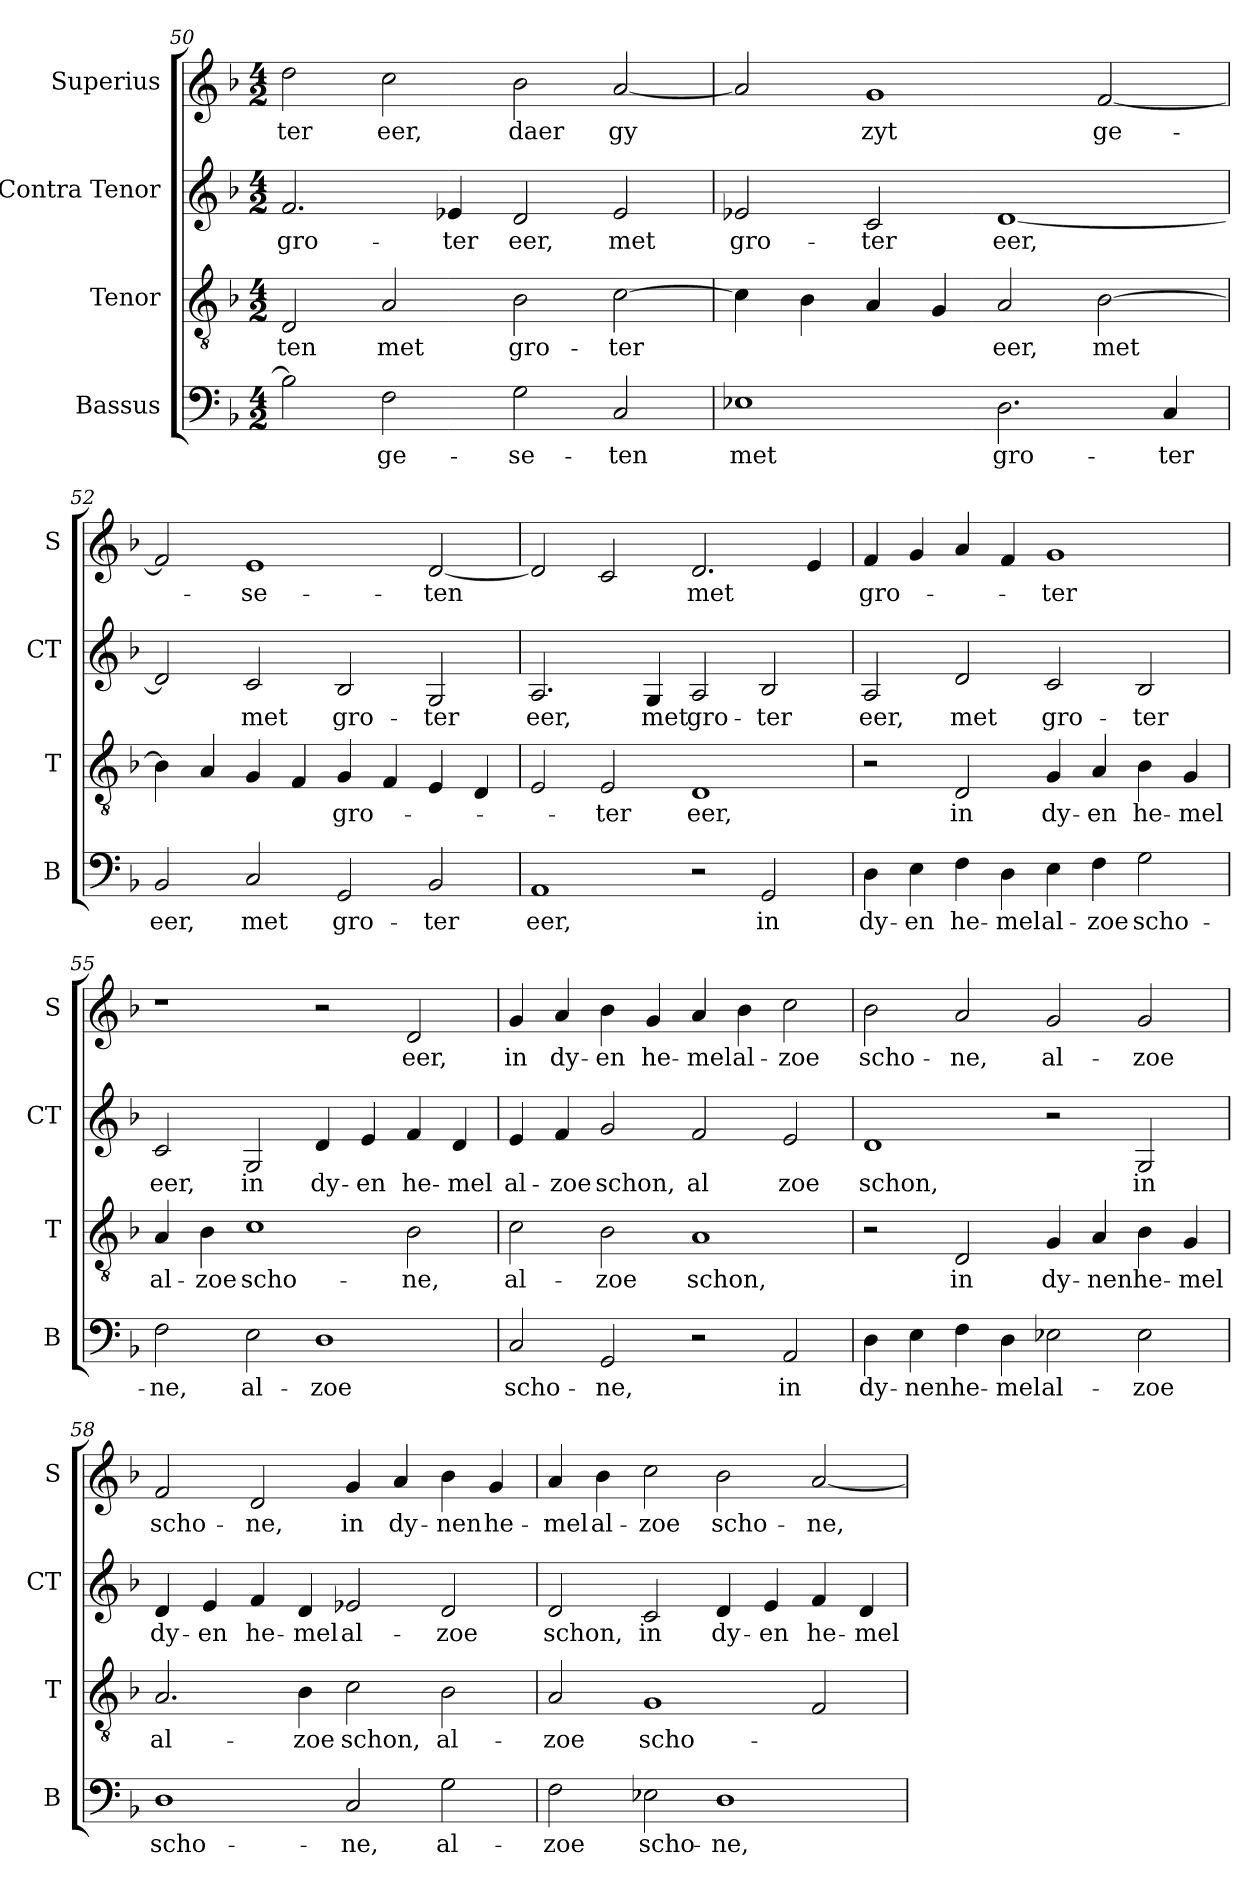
**kern	**text	**kern	**text	**kern	**text	**kern	**text
*part4	*part4	*part3	*part3	*part2	*part2	*part1	*part1
*staff4	*staff4	*staff3	*staff3	*staff2	*staff2	*staff1	*staff1
*I"Bassus	*	*I"Tenor	*	*I"Contra Tenor	*	*I"Superius	*
*I'B	*	*I'T	*	*I'CT	*	*I'S	*
!!LO:PB:g=z
*clefF4	*	*clefGv2	*	*clefG2	*	*clefG2	*
*k[b-]	*	*k[b-]	*	*k[b-]	*	*k[b-]	*
*F:	*	*F:	*	*F:	*	*F:	*
*M4/2	*	*M4/2	*	*M4/2	*	*M4/2	*
=50	=50	=50	=50	=50	=50	=50	=50
!	!	!	!LO:LY:b	!	!LO:LY:b	!	!LO:LY:b
2B-\]	.	2D/	-ten	2.f/	gro-	2dd\	-ter
!	!LO:LY:b	!	!LO:LY:b	!	!	!	!LO:LY:b
2F\	ge-	2A/	met	.	.	2cc\	eer,
!	!	!	!	!	!LO:LY:b	!	!
.	.	.	.	4e-X/	-ter	.	.
!	!LO:LY:b	!	!LO:LY:b	!	!LO:LY:b	!	!LO:LY:b
2G\	-se-	2B-\	gro-	2d/	eer,	2b-\	daer
!	!LO:LY:b	!	!LO:LY:b	!	!LO:LY:b	!	!LO:LY:b
2C/	-ten	[2c\	-ter	2e-/	met	[2a/	gy
=51	=51	=51	=51	=51	=51	=51	=51
!	!LO:LY:b	!	!	!	!LO:LY:b	!	!
1E-X	met	4c\]	.	2e-X/	gro-	2a/]	.
.	.	4B-\	.	.	.	.	.
!	!	!	!	!	!LO:LY:b	!	!LO:LY:b
.	.	4A/	.	2c/	-ter	1g	zyt
.	.	4G/	.	.	.	.	.
!	!LO:LY:b	!	!LO:LY:b	!	!LO:LY:b	!	!
2.D\	gro-	2A/	eer,	[1d	eer,	.	.
!	!	!	!LO:LY:b	!	!	!	!LO:LY:b
.	.	[2B-\	met	.	.	[2f/	ge-
!	!LO:LY:b	!	!	!	!	!	!
4C/	-ter	.	.	.	.	.	.
=52	=52	=52	=52	=52	=52	=52	=52
!	!LO:LY:b	!	!	!	!	!	!
2BB-/	eer,	4B-\]	.	2d/]	.	2f/]	.
.	.	4A/	.	.	.	.	.
!	!LO:LY:b	!	!	!	!LO:LY:b	!	!LO:LY:b
2C/	met	4G/	.	2c/	met	1e	-se-
.	.	4F/	.	.	.	.	.
!	!LO:LY:b	!	!LO:LY:b	!	!LO:LY:b	!	!
2GG/	gro-	4G/	gro-	2B-/	gro-	.	.
.	.	4F/	.	.	.	.	.
!	!LO:LY:b	!	!	!	!LO:LY:b	!	!LO:LY:b
2BB-/	-ter	4E/	.	2G/	-ter	[2d/	-ten
.	.	4D/	.	.	.	.	.
=53	=53	=53	=53	=53	=53	=53	=53
!	!LO:LY:b	!	!	!	!LO:LY:b	!	!
1AA	eer,	2E/	.	2.A/	eer,	2d/]	.
!	!	!	!LO:LY:b	!	!	!	!
.	.	2E/	-ter	.	.	2c/	.
!	!	!	!	!	!LO:LY:b	!	!
.	.	.	.	4G/	met	.	.
!	!	!	!LO:LY:b	!	!LO:LY:b	!	!LO:LY:b
2r	.	1D	eer,	2A/	gro-	2.d/	met
!	!LO:LY:b	!	!	!	!LO:LY:b	!	!
2GG/	in	.	.	2B-/	-ter	.	.
.	.	.	.	.	.	4e/	.
!!LO:LB:g=z
=54	=54	=54	=54	=54	=54	=54	=54
!	!LO:LY:b	!	!	!	!LO:LY:b	!	!LO:LY:b
4D\	dy-	2r	.	2A/	eer,	4f/	gro-
!	!LO:LY:b	!	!	!	!	!	!
4E\	-en	.	.	.	.	4g/	.
!	!LO:LY:b	!	!LO:LY:b	!	!LO:LY:b	!	!
4F\	he-	2D/	in	2d/	met	4a/	.
!	!LO:LY:b	!	!	!	!	!	!
4D\	-mel	.	.	.	.	4f/	.
!	!LO:LY:b	!	!LO:LY:b	!	!LO:LY:b	!	!LO:LY:b
4E\	al-	4G/	dy-	2c/	gro-	1g	-ter
!	!LO:LY:b	!	!LO:LY:b	!	!	!	!
4F\	-zoe	4A/	-en	.	.	.	.
!	!LO:LY:b	!	!LO:LY:b	!	!LO:LY:b	!	!
2G\	scho-	4B-\	he-	2B-/	-ter	.	.
!	!	!	!LO:LY:b	!	!	!	!
.	.	4G/	-mel	.	.	.	.
=55	=55	=55	=55	=55	=55	=55	=55
!	!LO:LY:b	!	!LO:LY:b	!	!LO:LY:b	!	!
2F\	-ne,	4A/	al-	2c/	eer,	1r	.
!	!	!	!LO:LY:b	!	!	!	!
.	.	4B-\	-zoe	.	.	.	.
!	!LO:LY:b	!	!LO:LY:b	!	!LO:LY:b	!	!
2E\	al-	1c	scho-	2G/	in	.	.
!	!LO:LY:b	!	!	!	!LO:LY:b	!	!
1D	-zoe	.	.	4d/	dy-	2r	.
!	!	!	!	!	!LO:LY:b	!	!
.	.	.	.	4e/	-en	.	.
!	!	!	!LO:LY:b	!	!LO:LY:b	!	!LO:LY:b
.	.	2B-\	-ne,	4f/	he-	2d/	eer,
!	!	!	!	!	!LO:LY:b	!	!
.	.	.	.	4d/	-mel	.	.
=56	=56	=56	=56	=56	=56	=56	=56
!	!LO:LY:b	!	!LO:LY:b	!	!LO:LY:b	!	!LO:LY:b
2C/	scho-	2c\	al-	4e/	al-	4g/	in
!	!	!	!	!	!LO:LY:b	!	!LO:LY:b
.	.	.	.	4f/	-zoe	4a/	dy-
!	!LO:LY:b	!	!LO:LY:b	!	!LO:LY:b	!	!LO:LY:b
2GG/	-ne,	2B-\	-zoe	2g/	schon,	4b-\	-en
!	!	!	!	!	!	!	!LO:LY:b
.	.	.	.	.	.	4g/	he-
!	!	!	!LO:LY:b	!	!LO:LY:b	!	!LO:LY:b
2r	.	1A	schon,	2f/	al	4a/	-mel
!	!	!	!	!	!	!	!LO:LY:b
.	.	.	.	.	.	4b-\	al-
!	!LO:LY:b	!	!	!	!LO:LY:b	!	!LO:LY:b
2AA/	in	.	.	2e/	zoe	2cc\	-zoe
!!LO:LB:g=z
=57	=57	=57	=57	=57	=57	=57	=57
!	!LO:LY:b	!	!	!	!LO:LY:b	!	!LO:LY:b
4D\	dy-	2r	.	1d	schon,	2b-\	scho-
!	!LO:LY:b	!	!	!	!	!	!
4E\	-nen	.	.	.	.	.	.
!	!LO:LY:b	!	!LO:LY:b	!	!	!	!LO:LY:b
4F\	he-	2D/	in	.	.	2a/	-ne,
!	!LO:LY:b	!	!	!	!	!	!
4D\	-mel	.	.	.	.	.	.
!	!LO:LY:b	!	!LO:LY:b	!	!	!	!LO:LY:b
2E-X\	al-	4G/	dy-	2r	.	2g/	al-
!	!	!	!LO:LY:b	!	!	!	!
.	.	4A/	-nen	.	.	.	.
!	!LO:LY:b	!	!LO:LY:b	!	!LO:LY:b	!	!LO:LY:b
2E-\	-zoe	4B-\	he-	2G/	in	2g/	-zoe
!	!	!	!LO:LY:b	!	!	!	!
.	.	4G/	-mel	.	.	.	.
=58	=58	=58	=58	=58	=58	=58	=58
!	!LO:LY:b	!	!LO:LY:b	!	!LO:LY:b	!	!LO:LY:b
1D	scho-	2.A/	al-	4d/	dy-	2f/	scho-
!	!	!	!	!	!LO:LY:b	!	!
.	.	.	.	4e/	-en	.	.
!	!	!	!	!	!LO:LY:b	!	!LO:LY:b
.	.	.	.	4f/	he-	2d/	-ne,
!	!	!	!LO:LY:b	!	!LO:LY:b	!	!
.	.	4B-\	-zoe	4d/	-mel	.	.
!	!LO:LY:b	!	!LO:LY:b	!	!LO:LY:b	!	!LO:LY:b
2C/	-ne,	2c\	schon,	2e-X/	al-	4g/	in
!	!	!	!	!	!	!	!LO:LY:b
.	.	.	.	.	.	4a/	dy-
!	!LO:LY:b	!	!LO:LY:b	!	!LO:LY:b	!	!LO:LY:b
2G\	al-	2B-\	al-	2d/	-zoe	4b-\	-nen
!	!	!	!	!	!	!	!LO:LY:b
.	.	.	.	.	.	4g/	he-
=59	=59	=59	=59	=59	=59	=59	=59
!	!LO:LY:b	!	!LO:LY:b	!	!LO:LY:b	!	!LO:LY:b
2F\	-zoe	2A/	-zoe	2d/	schon,	4a/	-mel
!	!	!	!	!	!	!	!LO:LY:b
.	.	.	.	.	.	4b-\	al-
!	!LO:LY:b	!	!LO:LY:b	!	!LO:LY:b	!	!LO:LY:b
2E-X\	scho-	1G	scho-	2c/	in	2cc\	-zoe
!	!LO:LY:b	!	!	!	!LO:LY:b	!	!LO:LY:b
1D	-ne,	.	.	4d/	dy-	2b-\	scho-
!	!	!	!	!	!LO:LY:b	!	!
.	.	.	.	4e/	-en	.	.
!	!	!	!	!	!LO:LY:b	!	!LO:LY:b
.	.	2F/	.	4f/	he-	[2a/	-ne,
!	!	!	!	!	!LO:LY:b	!	!
.	.	.	.	4d/	-mel	.	.
=	=	=	=	=	=	=	=
*-	*-	*-	*-	*-	*-	*-	*-
